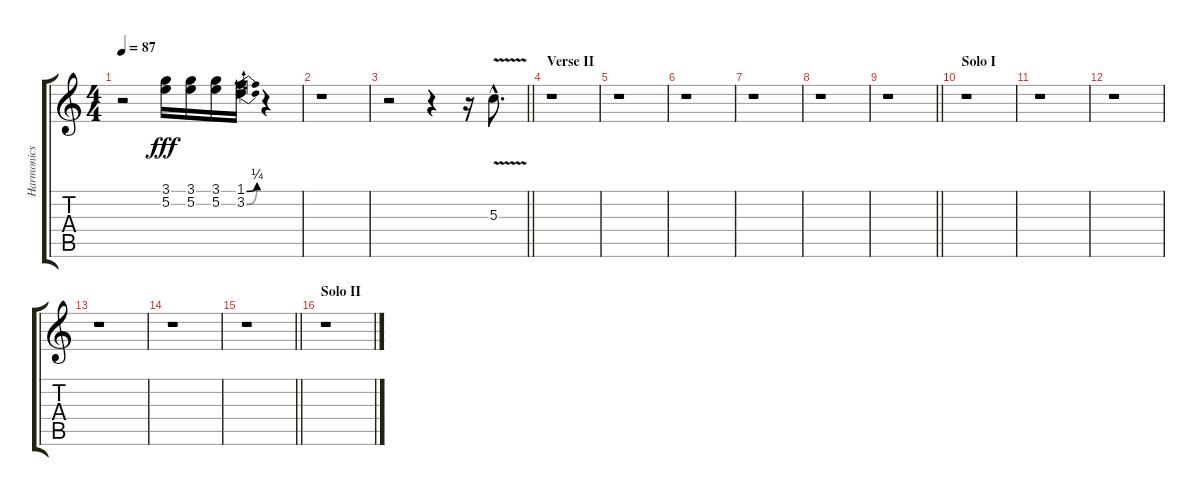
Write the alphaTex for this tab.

\track ("Harmonics" "Harmonics") {instrument guitarharmonics}
\staff {score tabs}
\tuning (E4 B3 G3 D3 A2 E2) {hide}
\ts (4 4)
\tempo 87
\clef g2
\ks c
r.2{dy fff} (3.1 5.2).16 (3.1 5.2).16 (3.1 5.2).16 (1.1{be (bend 0 0 60 1)} 3.2{be (bend 0 0 60 1)}).16 r.4 |
r.1 |
\barLineRight lightlight
r.2 r.4 r.16 5.3{v hac}.8{d} |
\section ("" "Verse II")
r.1 |
r.1 |
r.1 |
r.1 |
r.1 |
\barLineRight lightlight
r.1 |
\section ("" "Solo I")
r.1 |
r.1 |
r.1 |
r.1 |
r.1 |
\barLineRight lightlight
r.1 |
\section ("" "Solo II")
r.1
